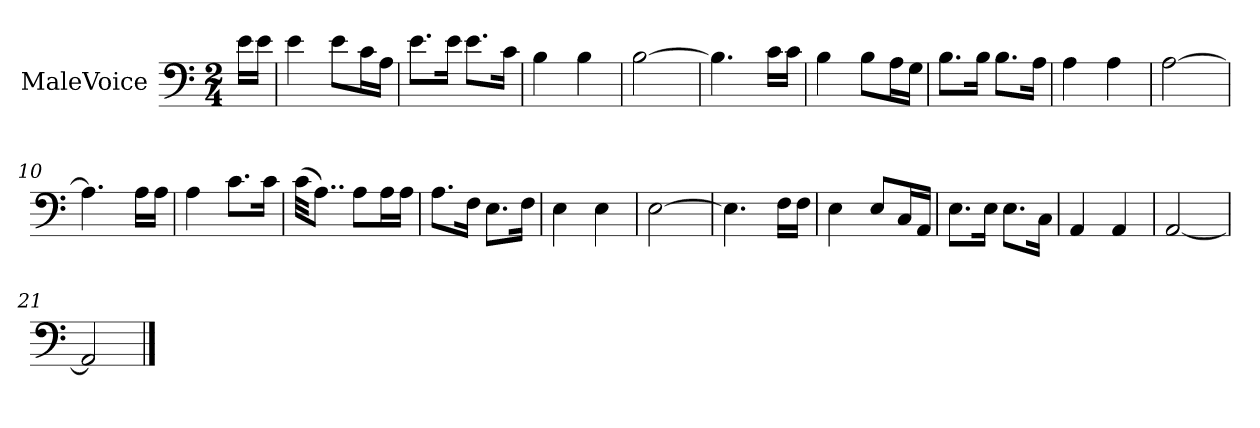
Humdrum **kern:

**kern
*part1
*staff1
*I"MaleVoice
*clefF4
*M2/4
*MM60
=
16e\LL
16e\JJ
=1
4e
8e\L
16c\L
16A\JJ
=2
8.e\L
16e\Jk
8.e\L
16c\Jk
=3
4B
4B
=4
[2B
=5
4.B]
16c\LL
16c\JJ
=6
4B
8B\L
16A\L
16G\JJ
=7
8.B\L
16B\Jk
8.B\L
16A\Jk
=8
4A
4A
=9
[2A
=10
4.A]
16A\LL
16A\JJ
=11
4A
8.c\L
16c\Jk
=12
(32c\KKL
8..A\J)
8A\L
16A\L
16A\JJ
=13
8.A\L
16F\Jk
8.E\L
16F\Jk
=14
4E
4E
=15
[2E
=16
4.E]
16F\LL
16F\JJ
=17
4E
8E/L
16C/L
16AA/JJ
=18
8.E\L
16E\Jk
8.E\L
16C\Jk
=19
4AA
4AA
=20
[2AA
=21
2AA]
==
*-
